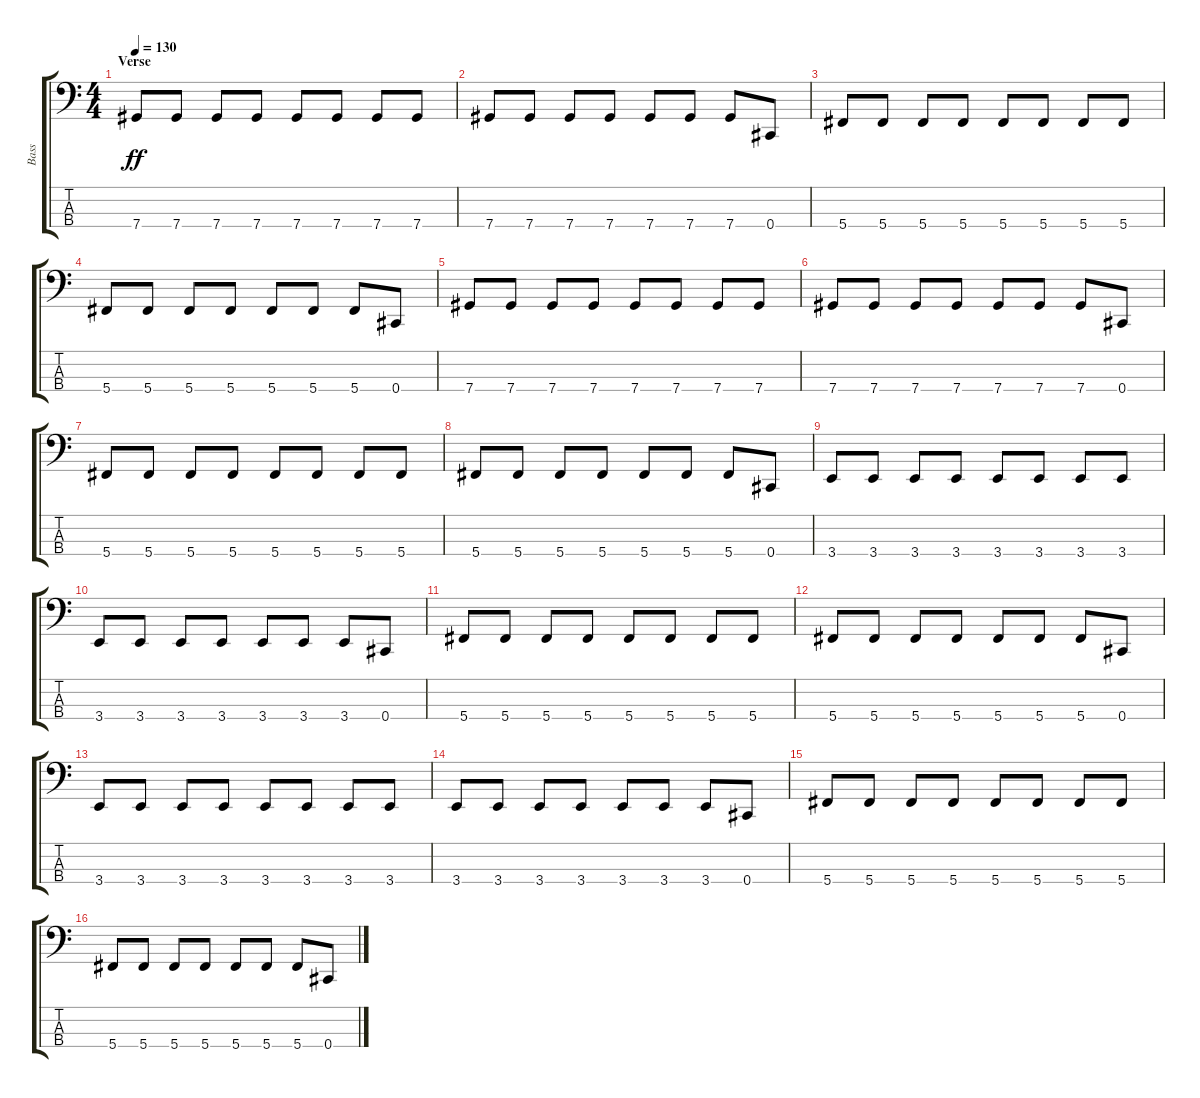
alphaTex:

\track ("Bass" "Bass") {instrument electricbasspick}
\staff {score tabs}
\tuning (Gb2 Db2 Ab1 Db1) {hide}
\ts (4 4)
\section ("" "Verse")
\tempo 130
\clef f4
\ks c
7.4.8{dy ff} 7.4.8 7.4.8 7.4.8 7.4.8 7.4.8 7.4.8 7.4.8 |
7.4.8 7.4.8 7.4.8 7.4.8 7.4.8 7.4.8 7.4.8 0.4.8 |
5.4.8 5.4.8 5.4.8 5.4.8 5.4.8 5.4.8 5.4.8 5.4.8 |
5.4.8 5.4.8 5.4.8 5.4.8 5.4.8 5.4.8 5.4.8 0.4.8 |
7.4.8 7.4.8 7.4.8 7.4.8 7.4.8 7.4.8 7.4.8 7.4.8 |
7.4.8 7.4.8 7.4.8 7.4.8 7.4.8 7.4.8 7.4.8 0.4.8 |
5.4.8 5.4.8 5.4.8 5.4.8 5.4.8 5.4.8 5.4.8 5.4.8 |
5.4.8 5.4.8 5.4.8 5.4.8 5.4.8 5.4.8 5.4.8 0.4.8 |
3.4.8 3.4.8 3.4.8 3.4.8 3.4.8 3.4.8 3.4.8 3.4.8 |
3.4.8 3.4.8 3.4.8 3.4.8 3.4.8 3.4.8 3.4.8 0.4.8 |
5.4.8 5.4.8 5.4.8 5.4.8 5.4.8 5.4.8 5.4.8 5.4.8 |
5.4.8 5.4.8 5.4.8 5.4.8 5.4.8 5.4.8 5.4.8 0.4.8 |
3.4.8 3.4.8 3.4.8 3.4.8 3.4.8 3.4.8 3.4.8 3.4.8 |
3.4.8 3.4.8 3.4.8 3.4.8 3.4.8 3.4.8 3.4.8 0.4.8 |
5.4.8 5.4.8 5.4.8 5.4.8 5.4.8 5.4.8 5.4.8 5.4.8 |
5.4.8 5.4.8 5.4.8 5.4.8 5.4.8 5.4.8 5.4.8 0.4.8
